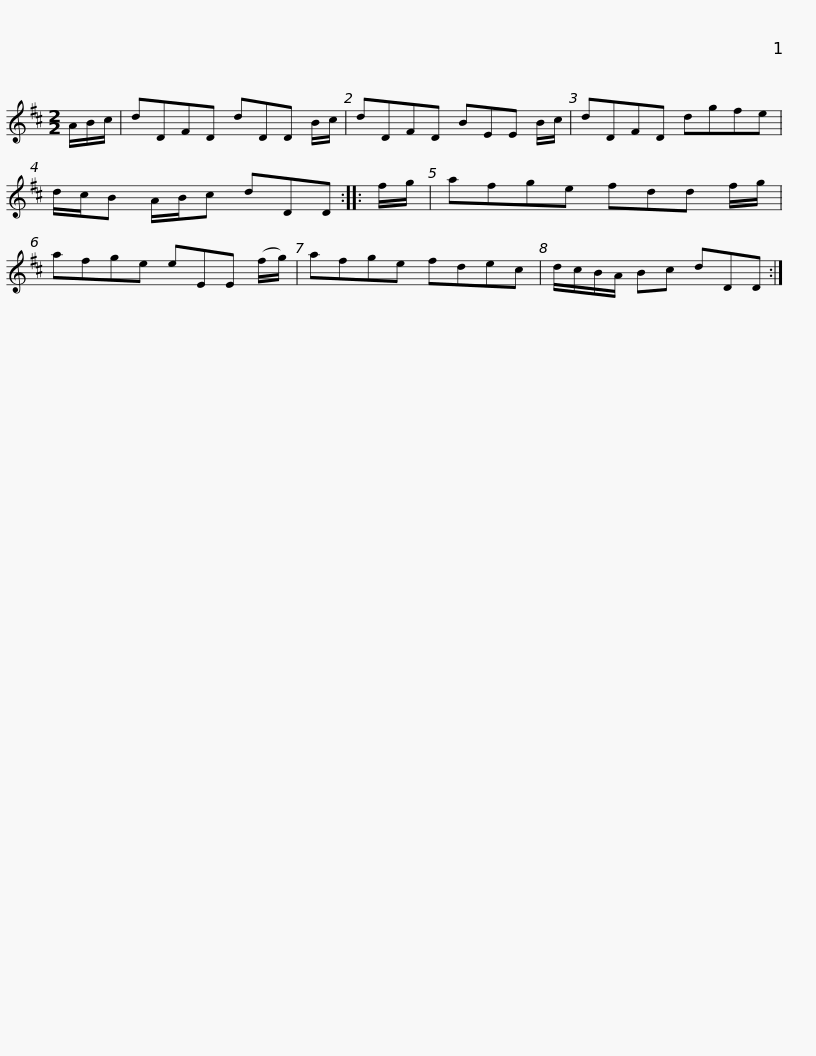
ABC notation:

X:1
L:1/8
M:2/2
I:linebreak $
K:D
V:1 treble
V:1
 A/B/c/ | dDFD dDD B/c/ | dDFD BEE B/c/ | dDFD dgfe | d/c/B A/B/c dDD :: %5
 f/g/ |$ afge fdd f/g/ | afge eEE (f/g/) | afge fdec | d/c/B/A/ Bc dDD :| %10
